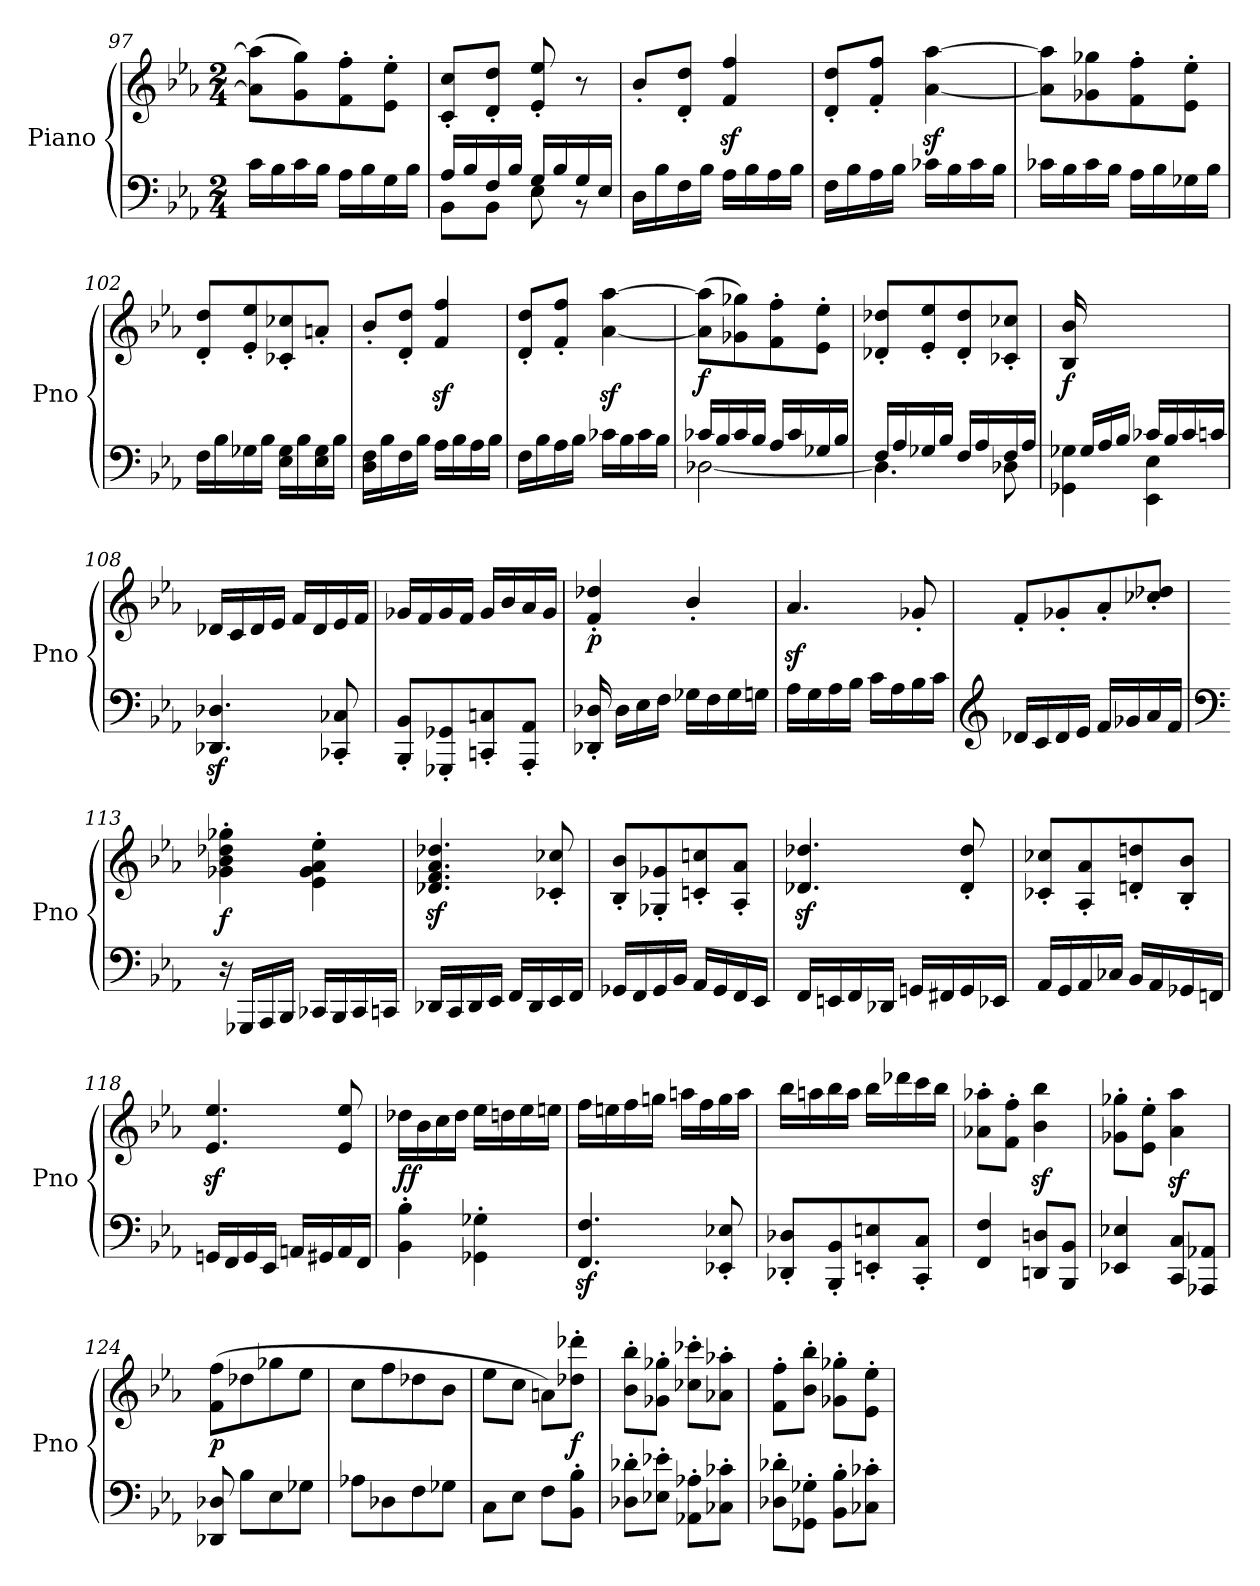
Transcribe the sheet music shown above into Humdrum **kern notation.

**kern	**kern	**dynam
*part1	*part1	*part1
*staff2	*staff1	*staff1/2
*I"Piano	*	*
*I'Pno	*	*
*clefF4	*clefG2	*
*k[b-e-a-]	*k[b-e-a-]	*
*E-:	*E-:	*
*M2/4	*M2/4	*
=97	=97	=97
16c\LL	(>8a-\] 8aa-\]L	.
16B-\	.	.
16c\	8g\ 8gg\)	.
16B-\JJ	.	.
16A-\LL	8f\' 8ff\'	.
16B-\	.	.
16G\	8e-\' 8ee-\'J	.
16B-\JJ	.	.
=98	=98	=98
*^	*	*
16A-/LL	8BB-\L	8c/' 8cc/'L	.
16B-/	.	.	.
16F/	8BB-\J	8d/' 8dd/'J	.
16B-/JJ	.	.	.
16G/LL	8E-\	8e-/' 8ee-/'	.
16B-/	.	.	.
16G/	8rBB	8r	.
16E-/JJ	.	.	.
*v	*v	*	*
=99	=99	=99
16D\LL	8b-'/L	.
16B-\	.	.
16F\	8d/' 8dd/'J	.
16B-\JJ	.	.
16A-\LL	4f/z< 4ff/z<	.
16B-\	.	.
16A-\	.	.
16B-\JJ	.	.
=100	=100	=100
16F\LL	8d/' 8dd/'L	.
16B-\	.	.
16A-\	8f/' 8ff/'J	.
16B-\JJ	.	.
16c-X\LL	[4a-\z< [4aa-\z<	.
16B-\	.	.
16c-\	.	.
16B-\JJ	.	.
!!LO:LB:g=z
=101	=101	=101
16c-X\LL	8a-\] 8aa-\]L	.
16B-\	.	.
16c-\	8g-X\ 8gg-X\	.
16B-\JJ	.	.
16A-\LL	8f\' 8ff\'	.
16B-\	.	.
16G-X\	8e-\' 8ee-\'J	.
16B-\JJ	.	.
=102	=102	=102
16F\LL	8d/' 8dd/'L	.
16B-\	.	.
16G-X\	8e-/' 8ee-/'	.
16B-\JJ	.	.
16E-\ 16G-\LL	8c-X/' 8cc-X/'	.
16B-\	.	.
16E-\ 16G-\	8an'/J	.
16B-\JJ	.	.
=103	=103	=103
16D\ 16F\LL	8b-'/L	.
16B-\	.	.
16F\	8d/' 8dd/'J	.
16B-\JJ	.	.
16A-\LL	4f/z< 4ff/z<	.
16B-\	.	.
16A-\	.	.
16B-\JJ	.	.
=104	=104	=104
16F\LL	8d/' 8dd/'L	.
16B-\	.	.
16A-\	8f/' 8ff/'J	.
16B-\JJ	.	.
16c-X\LL	[4a-\z< [4aa-\z<	.
16B-\	.	.
16c-\	.	.
16B-\JJ	.	.
=105	=105	=105
*^	*	*
!	!	!	!LO:DY:b
16c-X/LL	[2D-X\	(>8a-\] 8aa-\]L	f
16B-/	.	.	.
16c-/	.	8g-X\ 8gg-X\)	.
16B-/JJ	.	.	.
16A-/LL	.	8f\' 8ff\'	.
16c-/	.	.	.
16G-X/	.	8e-\' 8ee-\'J	.
16B-/JJ	.	.	.
!!LO:LB:g=z
=106	=106	=106	=106
16F/LL	4.D-\]	8d-X/' 8dd-X/'L	.
16A-/	.	.	.
16G-X/	.	8e-/' 8ee-/'	.
16B-/JJ	.	.	.
16F/LL	.	8d-/' 8dd-/'	.
16A-/	.	.	.
16F/	8D-X\	8c-X/' 8cc-X/'J	.
16A-/JJ	.	.	.
=107	=107	=107	=107
!	!	!	!LO:DY:b
16ryy	4GG-X\ 4G-X\	16B-/ 16b-/	f
16G-/LL	.	8.ryy	.
16A-/	.	.	.
16B-/JJ	.	.	.
16c-X/LL	4EE-\ 4E-\	4ryy	.
16B-/	.	.	.
16c-/	.	.	.
16cn/JJ	.	.	.
*v	*v	*	*
=108	=108	=108
4.DD-X/z< 4.D-X/z<	16d-X/LL	.
.	16c/	.
.	16d-/	.
.	16e-/JJ	.
.	16f/LL	.
.	16d-/	.
8CC-X/' 8C-X/'	16e-/	.
.	16f/JJ	.
=109	=109	=109
8BBB-/' 8BB-/'L	16g-X/LL	.
.	16f/	.
8GGG-X/' 8GG-X/'	16g-/	.
.	16f/JJ	.
8CCn/' 8Cn/'	16g-/LL	.
.	16b-/	.
8AAA-/' 8AA-/'J	16a-/	.
.	16g-/JJ	.
=110	=110	=110
!	!	!LO:DY:b
16DD-X/' 16D-X/'	4f/' 4dd-X/'	p
16D-\LL	.	.
16E-\	.	.
16F\JJ	.	.
16G-X\LL	4b-'/	.
16F\	.	.
16G-\	.	.
16Gn\JJ	.	.
!!LO:PB:g=z
=111	=111	=111
16A-\LL	4.a-z</	.
16G\	.	.
16A-\	.	.
16B-\JJ	.	.
16c\LL	.	.
16A-\	.	.
16B-\	8g-X'/	.
16c\JJ	.	.
=112	=112	=112
*clefG2	*	*
16d-X/LL	8f'/L	.
16c/	.	.
16d-/	8g-X'/	.
16e-/JJ	.	.
16f/LL	8a-'/	.
16g-X/	.	.
16a-/	8cc-X/' 8dd-X/'J	.
16f/JJ	.	.
=113	=113	=113
*clefF4	*	*
!	!	!LO:DY:b
16r	4g-X\' 4b-\' 4dd-X\' 4gg-X\'	f
16GGG-X/LL	.	.
16AAA-/	.	.
16BBB-/JJ	.	.
16CC-X/LL	4e-\' 4g-\' 4a-\' 4ee-\'	.
16BBB-/	.	.
16CC-/	.	.
16CCn/JJ	.	.
=114	=114	=114
16DD-X/LL	4.d-X/z< 4.f/z< 4.a-/z< 4.dd-X/z<	.
16CC/	.	.
16DD-/	.	.
16EE-/JJ	.	.
16FF/LL	.	.
16DD-/	.	.
16EE-/	8c-X/' 8cc-X/'	.
16FF/JJ	.	.
!!LO:LB:g=z
=115	=115	=115
16GG-X/LL	8B-/' 8b-/'L	.
16FF/	.	.
16GG-/	8G-X/' 8g-X/'	.
16BB-/JJ	.	.
16AA-/LL	8cn/' 8ccn/'	.
16GG-/	.	.
16FF/	8A-/' 8a-/'J	.
16EE-/JJ	.	.
=116	=116	=116
16FF/LL	4.d-X/z< 4.dd-X/z<	.
16EEn/	.	.
16FF/	.	.
16DD-X/JJ	.	.
16GGn/LL	.	.
16FF#X/	.	.
16GG/	8d-/' 8dd-/'	.
16EE-X/JJ	.	.
=117	=117	=117
16AA-/LL	8c-X/' 8cc-X/'L	.
16GG/	.	.
16AA-/	8A-/' 8a-/'	.
16C-X/JJ	.	.
16BB-/LL	8dn/' 8ddn/'	.
16AA-/	.	.
16GG-X/	8B-/' 8b-/'J	.
16FFn/JJ	.	.
=118	=118	=118
16GGn/LL	4.e-/z< 4.ee-/z<	.
16FF/	.	.
16GG/	.	.
16EE-/JJ	.	.
16AAn/LL	.	.
16GG#X/	.	.
16AA/	8e-/ 8ee-/	.
16FF/JJ	.	.
!!LO:LB:g=z
=119	=119	=119
!	!	!LO:DY:b
4BB-\' 4B-\'	16dd-X\LL	ff
.	16b-\	.
.	16cc\	.
.	16dd-\JJ	.
4GG-X\' 4G-X\'	16ee-\LL	.
.	16ddn\	.
.	16ee-\	.
.	16een\JJ	.
=120	=120	=120
4.FF/z< 4.F/z<	16ff\LL	.
.	16een\	.
.	16ff\	.
.	16ggn\JJ	.
.	16aan\LL	.
.	16ff\	.
8EE-X/' 8E-X/'	16gg\	.
.	16aa\JJ	.
=121	=121	=121
8DD-X/' 8D-X/'L	16bb-\LL	.
.	16aan\	.
8BBB-/' 8BB-/'	16bb-\	.
.	16aa\JJ	.
8EEn/' 8En/'	16bb-\LL	.
.	16ddd-X\	.
8CC/' 8C/'J	16ccc\	.
.	16bb-\JJ	.
=122	=122	=122
4FF/ 4F/	8a-X\' 8aa-X\'L	.
.	8f\' 8ff\'J	.
8DDn/ 8Dn/L	4b-\z< 4bb-\z<	.
8BBB-/ 8BB-/J	.	.
=123	=123	=123
4EE-X/ 4E-X/	8g-X\' 8gg-X\'L	.
.	8e-\' 8ee-\'J	.
8CC/ 8C/L	4a-\z< 4aa-\z<	.
8AAA-X/ 8AA-X/J	.	.
!!LO:LB:g=z
=124	=124	=124
!	!	!LO:DY:b
8DD-X/ 8D-X/	(>8f\ 8ff\L	p
8B-\L	8dd-X\	.
8E-\	8gg-X\	.
8G-X\J	8ee-\J	.
=125	=125	=125
8A-X\L	8cc\L	.
8D-X\	8ff\	.
8F\	8dd-X\	.
8G-X\J	8b-\J	.
=126	=126	=126
8C\L	8ee-\L	.
8E-\J	8cc\J	.
8F\L	8an\L)	.
!	!	!LO:DY:b
8BB-\' 8B-\'J	8dd-X\' 8ddd-X\'J	f
=127	=127	=127
8D-X\' 8d-X\'L	8b-\' 8bb-\'L	.
8E-X\' 8e-X\'J	8g-X\' 8gg-X\'J	.
8AA-X\' 8A-X\'L	8cc-X\' 8ccc-X\'L	.
8C-X\' 8c-X\'J	8a-X\' 8aa-X\'J	.
=128	=128	=128
8D-X\' 8d-X\'L	8f\' 8ff\'L	.
8GG-X\' 8G-X\'J	8b-\' 8bb-\'J	.
8BB-\' 8B-\'L	8g-X\' 8gg-X\'L	.
8C-X\' 8c-X\'J	8e-\' 8ee-\'J	.
=	=	=
*-	*-	*-
